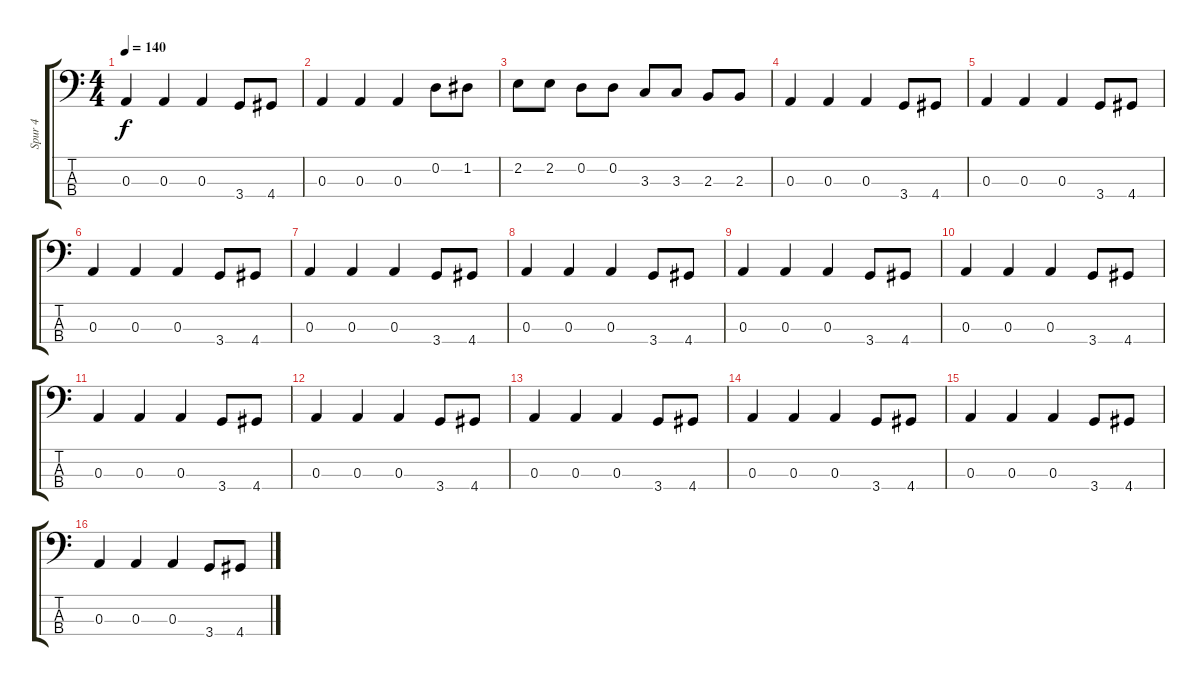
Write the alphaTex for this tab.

\track ("Spur 4" "Spur 4") {instrument synthbass2}
\staff {score tabs}
\tuning (G2 D2 A1 E1) {hide}
\ts (4 4)
\tempo 140
\clef f4
\ks c
0.3.4{dy f} 0.3.4 0.3.4 3.4.8 4.4.8 |
0.3.4 0.3.4 0.3.4 0.2.8 1.2.8 |
2.2.8 2.2.8 0.2.8 0.2.8 3.3.8 3.3.8 2.3.8 2.3.8 |
0.3.4 0.3.4 0.3.4 3.4.8 4.4.8 |
0.3.4 0.3.4 0.3.4 3.4.8 4.4.8 |
0.3.4 0.3.4 0.3.4 3.4.8 4.4.8 |
0.3.4 0.3.4 0.3.4 3.4.8 4.4.8 |
0.3.4 0.3.4 0.3.4 3.4.8 4.4.8 |
0.3.4 0.3.4 0.3.4 3.4.8 4.4.8 |
0.3.4 0.3.4 0.3.4 3.4.8 4.4.8 |
0.3.4 0.3.4 0.3.4 3.4.8 4.4.8 |
0.3.4 0.3.4 0.3.4 3.4.8 4.4.8 |
0.3.4 0.3.4 0.3.4 3.4.8 4.4.8 |
0.3.4 0.3.4 0.3.4 3.4.8 4.4.8 |
0.3.4 0.3.4 0.3.4 3.4.8 4.4.8 |
0.3.4 0.3.4 0.3.4 3.4.8 4.4.8
